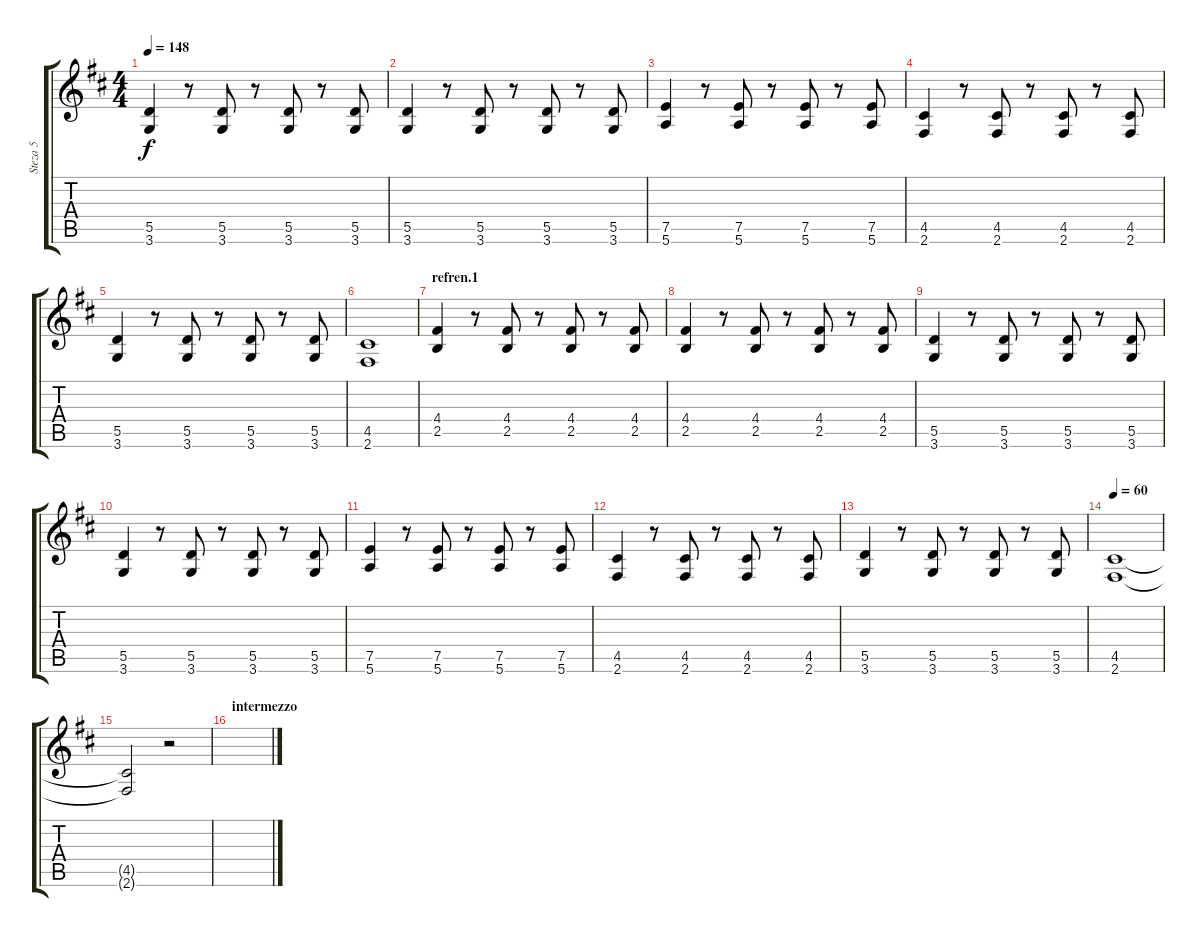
\track ("Steza 5" "Steza 5") {instrument distortionguitar}
\staff {score tabs}
\tuning (E4 B3 G3 D3 A2 E2) {hide}
\ts (4 4)
\tempo 148
\clef g2
\ks d
(5.5 3.6).4{dy f} r.8 (5.5 3.6).8 r.8 (5.5 3.6).8 r.8 (5.5 3.6).8 |
(5.5 3.6).4 r.8 (5.5 3.6).8 r.8 (5.5 3.6).8 r.8 (5.5 3.6).8 |
(7.5 5.6).4 r.8 (7.5 5.6).8 r.8 (7.5 5.6).8 r.8 (7.5 5.6).8 |
(4.5 2.6).4 r.8 (4.5 2.6).8 r.8 (4.5 2.6).8 r.8 (4.5 2.6).8 |
(5.5 3.6).4 r.8 (5.5 3.6).8 r.8 (5.5 3.6).8 r.8 (5.5 3.6).8 |
(4.5 2.6).1 |
\section ("" "refren.1")
(4.4 2.5).4 r.8 (4.4 2.5).8 r.8 (4.4 2.5).8 r.8 (4.4 2.5).8 |
(4.4 2.5).4 r.8 (4.4 2.5).8 r.8 (4.4 2.5).8 r.8 (4.4 2.5).8 |
(5.5 3.6).4 r.8 (5.5 3.6).8 r.8 (5.5 3.6).8 r.8 (5.5 3.6).8 |
(5.5 3.6).4 r.8 (5.5 3.6).8 r.8 (5.5 3.6).8 r.8 (5.5 3.6).8 |
(7.5 5.6).4 r.8 (7.5 5.6).8 r.8 (7.5 5.6).8 r.8 (7.5 5.6).8 |
(4.5 2.6).4 r.8 (4.5 2.6).8 r.8 (4.5 2.6).8 r.8 (4.5 2.6).8 |
(5.5 3.6).4 r.8 (5.5 3.6).8 r.8 (5.5 3.6).8 r.8 (5.5 3.6).8 |
\tempo 60
(4.5 2.6).1 |
(4.5{t} 2.6{t}).2 r.2 |
\section ("" "intermezzo")
